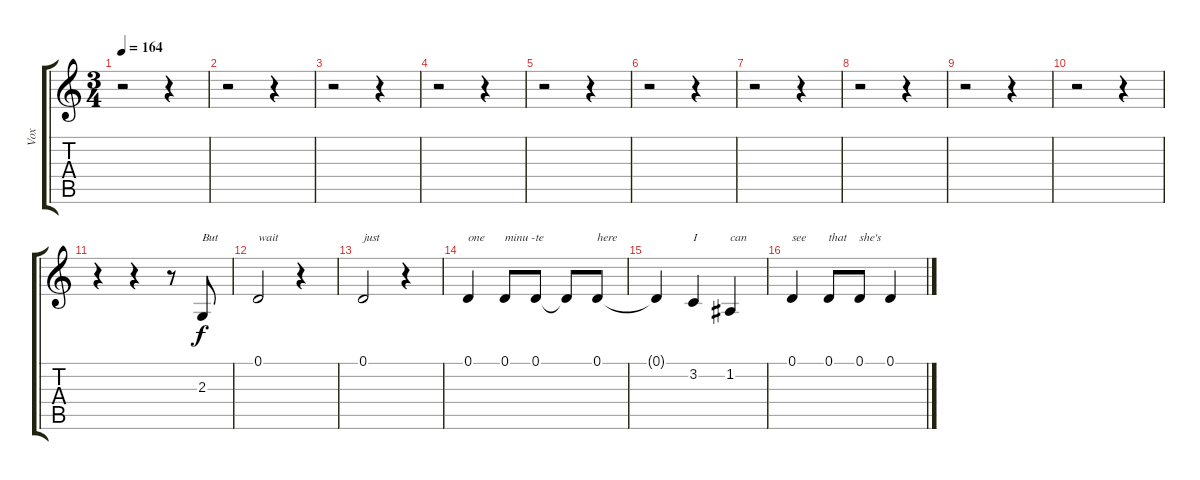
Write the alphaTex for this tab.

\track ("Vox" "Vox") {instrument drawbarorgan}
\staff {score tabs}
\tuning (D4 A3 F3 C3 G2 D2) {hide}
\ts (3 4)
\tempo 164
\clef g2
\ks c
r.2{dy f} r.4 |
r.2 r.4 |
r.2 r.4 |
r.2 r.4 |
r.2 r.4 |
r.2 r.4 |
r.2 r.4 |
r.2 r.4 |
r.2 r.4 |
r.2 r.4 |
r.4 r.4 r.8 2.3.8{txt "But"} |
0.1.2{txt "wait"} r.4 |
0.1.2{txt "just"} r.4 |
0.1.4{txt "one"} 0.1.8{txt "minu - "} 0.1.8{txt "te"} 0.1{t}.8 0.1.8{txt "here"} |
0.1{t}.4 3.2.4{txt "I"} 1.2.4{txt "can"} |
0.1.4{txt "see"} 0.1.8{txt "that"} 0.1.8{txt "she's"} 0.1.4
